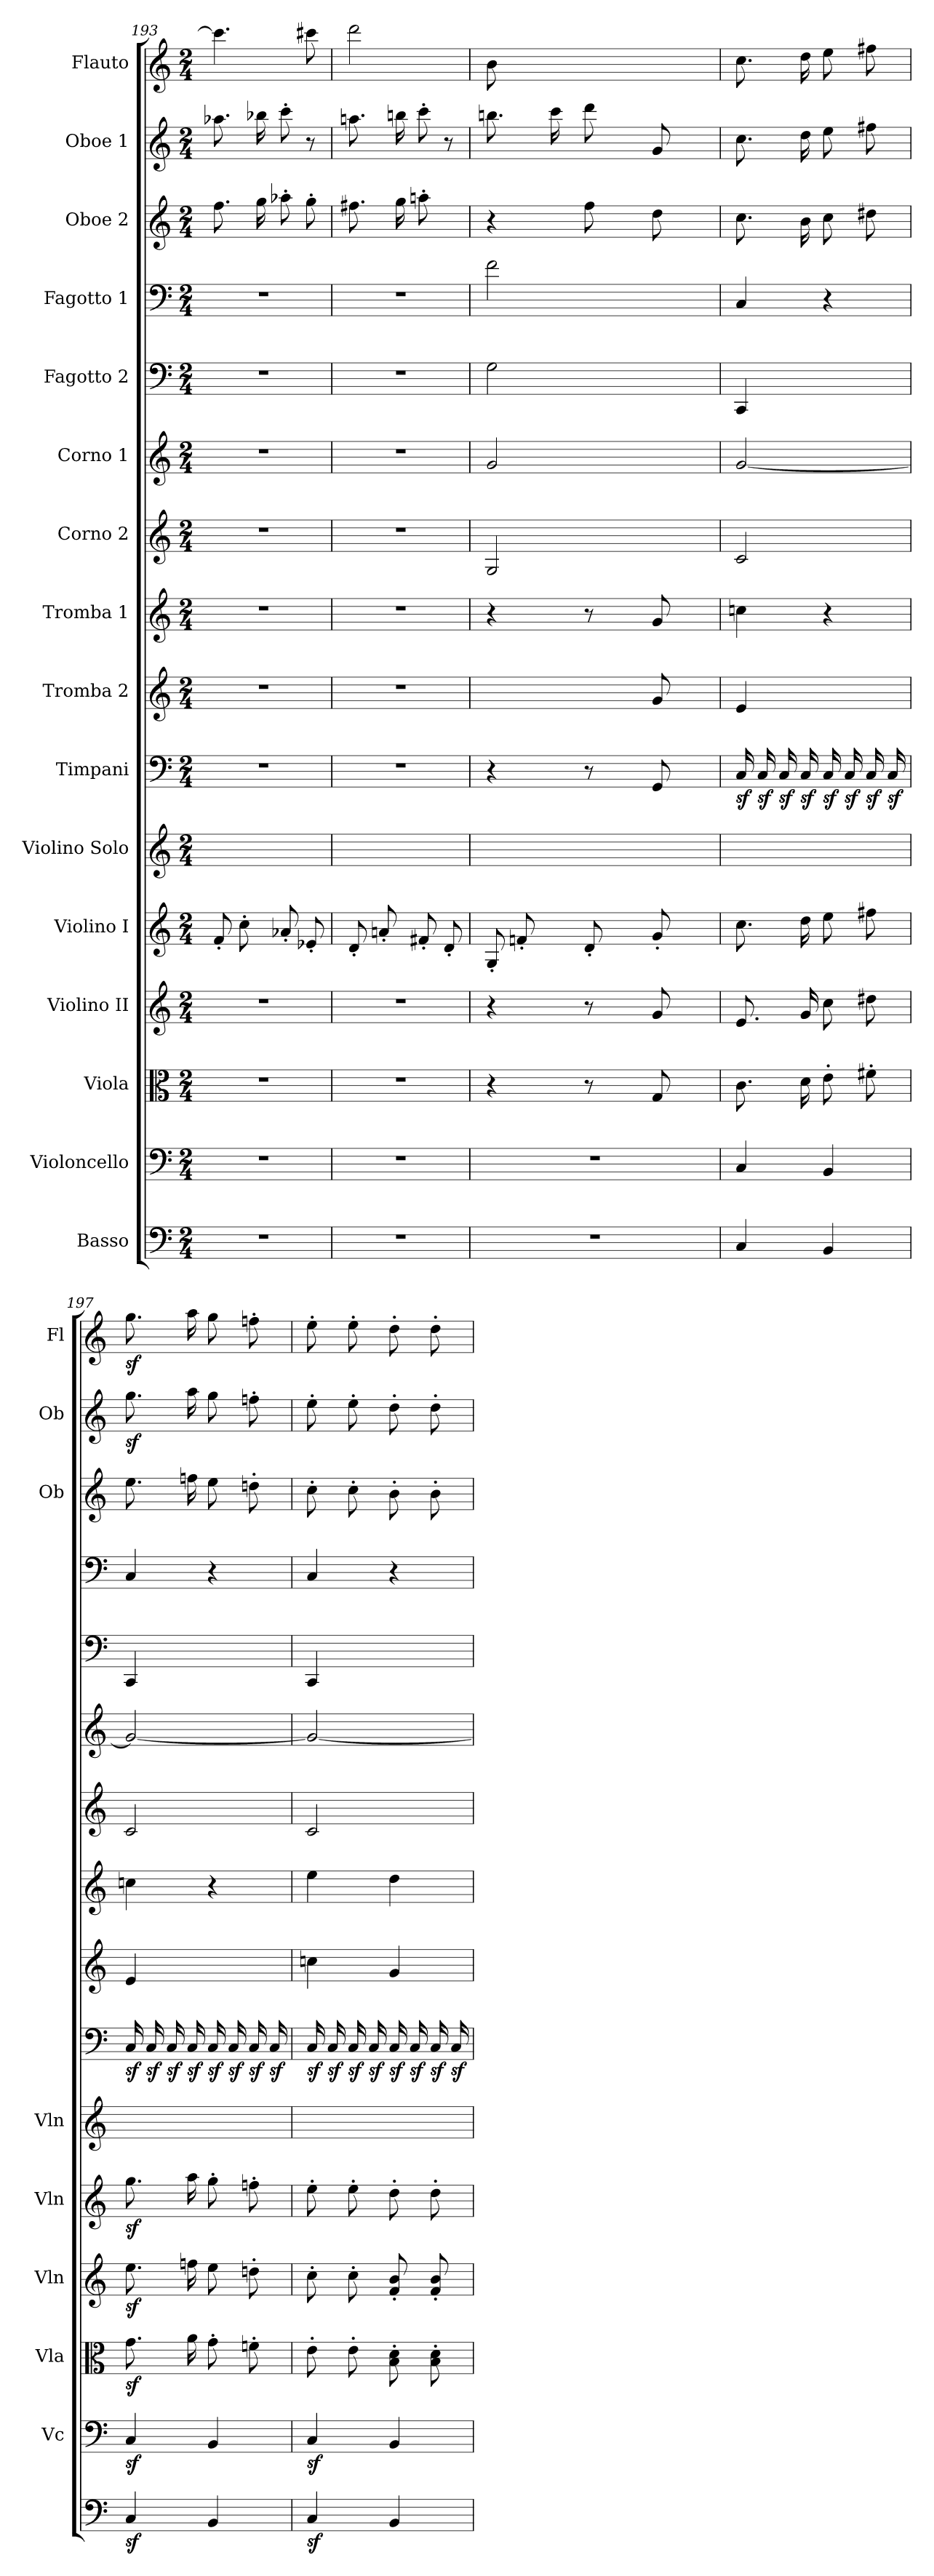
**kern	**dynam	**kern	**dynam	**kern	**dynam	**kern	**dynam	**kern	**dynam	**kern	**kern	**dynam	**kern	**kern	**kern	**kern	**kern	**kern	**kern	**kern	**dynam	**kern	**dynam
*part16	*part16	*part15	*part15	*part14	*part14	*part13	*part13	*part12	*part12	*part11	*part10	*part10	*part9	*part8	*part7	*part6	*part5	*part4	*part3	*part2	*part2	*part1	*part1
*staff16	*staff16	*staff15	*staff15	*staff14	*staff14	*staff13	*staff13	*staff12	*staff12	*staff11	*staff10	*staff10	*staff9	*staff8	*staff7	*staff6	*staff5	*staff4	*staff3	*staff2	*staff2	*staff1	*staff1
*I"Basso	*	*I"Violoncello	*	*I"Viola	*	*I"Violino II	*	*I"Violino I	*	*I"Violino Solo	*I"Timpani	*	*I"Tromba 2	*I"Tromba 1	*I"Corno 2	*I"Corno 1	*I"Fagotto 2	*I"Fagotto 1	*I"Oboe 2	*I"Oboe 1	*	*I"Flauto	*
*	*	*I'Vc	*	*I'Vla	*	*I'Vln	*	*I'Vln	*	*I'Vln	*	*	*	*	*	*	*	*	*I'Ob	*I'Ob	*	*I'Fl	*
*clefF4	*	*clefF4	*	*clefC3	*	*clefG2	*	*clefG2	*	*clefG2	*clefF4	*	*clefG2	*clefG2	*clefG2	*clefG2	*clefF4	*clefF4	*clefG2	*clefG2	*	*clefG2	*
*ITrd7c12	*	*	*	*	*	*	*	*	*	*	*	*	*ITrd1c2	*ITrd1c2	*ITrd7c12	*ITrd7c12	*	*	*	*	*	*	*
*k[]	*	*k[]	*	*k[]	*	*k[]	*	*k[]	*	*	*	*	*	*	*	*	*k[]	*k[]	*k[]	*k[]	*	*k[]	*
*M2/4	*	*M2/4	*	*M2/4	*	*M2/4	*	*M2/4	*	*M2/4	*M2/4	*	*M2/4	*M2/4	*M2/4	*M2/4	*M2/4	*M2/4	*M2/4	*M2/4	*	*M2/4	*
=193	=193	=193	=193	=193	=193	=193	=193	=193	=193	=193	=193	=193	=193	=193	=193	=193	=193	=193	=193	=193	=193	=193	=193
2r	.	2r	.	2r	.	2r	.	8f'	.	2ryy	2r	.	2r	2r	2r	2r	2r	2r	8.ff	8.aa-X	.	4.ccc]	.
.	.	.	.	.	.	.	.	8cc'	.	.	.	.	.	.	.	.	.	.	.	.	.	.	.
.	.	.	.	.	.	.	.	.	.	.	.	.	.	.	.	.	.	.	16gg	16bb-X	.	.	.
.	.	.	.	.	.	.	.	8a-X'	.	.	.	.	.	.	.	.	.	.	8aa-X'	8ccc'	.	.	.
.	.	.	.	.	.	.	.	8e-X'	.	.	.	.	.	.	.	.	.	.	8gg'	8r	.	8ccc#X	.
=194	=194	=194	=194	=194	=194	=194	=194	=194	=194	=194	=194	=194	=194	=194	=194	=194	=194	=194	=194	=194	=194	=194	=194
2r	.	2r	.	2r	.	2r	.	8d'	.	2ryy	2r	.	2r	2r	2r	2r	2r	2r	8.ff#X	8.aan	.	2ddd	.
.	.	.	.	.	.	.	.	8an'	.	.	.	.	.	.	.	.	.	.	.	.	.	.	.
.	.	.	.	.	.	.	.	.	.	.	.	.	.	.	.	.	.	.	16gg	16bbn	.	.	.
.	.	.	.	.	.	.	.	8f#X'	.	.	.	.	.	.	.	.	.	.	8aan'	8ccc'	.	.	.
.	.	.	.	.	.	.	.	8d'	.	.	.	.	.	.	.	.	.	.	8ryy	8r	.	.	.
=195	=195	=195	=195	=195	=195	=195	=195	=195	=195	=195	=195	=195	=195	=195	=195	=195	=195	=195	=195	=195	=195	=195	=195
2r	.	2r	.	4r	.	4r	.	8G'	.	2ryy	4r	.	4ryy	4r	2GG	2G	2G	2f	4r	8.bbn	.	8b	.
.	.	.	.	.	.	.	.	8fn'	.	.	.	.	.	.	.	.	.	.	.	.	.	96ryy	.
.	.	.	.	.	.	.	.	.	.	.	.	.	.	.	.	.	.	.	.	.	.	96ryy	.
.	.	.	.	.	.	.	.	.	.	.	.	.	.	.	.	.	.	.	.	.	.	96ryy	.
.	.	.	.	.	.	.	.	.	.	.	.	.	.	.	.	.	.	.	.	.	.	96ryy	.
.	.	.	.	.	.	.	.	.	.	.	.	.	.	.	.	.	.	.	.	.	.	96ryy	.
.	.	.	.	.	.	.	.	.	.	.	.	.	.	.	.	.	.	.	.	.	.	96ryy	.
.	.	.	.	.	.	.	.	.	.	.	.	.	.	.	.	.	.	.	.	16ccc	.	96ryy	.
.	.	.	.	.	.	.	.	.	.	.	.	.	.	.	.	.	.	.	.	.	.	96ryy	.
.	.	.	.	.	.	.	.	.	.	.	.	.	.	.	.	.	.	.	.	.	.	96ryy	.
.	.	.	.	.	.	.	.	.	.	.	.	.	.	.	.	.	.	.	.	.	.	96ryy	.
.	.	.	.	.	.	.	.	.	.	.	.	.	.	.	.	.	.	.	.	.	.	96ryy	.
.	.	.	.	.	.	.	.	.	.	.	.	.	.	.	.	.	.	.	.	.	.	96ryy	.
.	.	.	.	8r	.	8r	.	8d'	.	.	8r	.	8ryy	8r	.	.	.	.	8ff	8ddd	.	96ryy	.
.	.	.	.	.	.	.	.	.	.	.	.	.	.	.	.	.	.	.	.	.	.	96ryy	.
.	.	.	.	.	.	.	.	.	.	.	.	.	.	.	.	.	.	.	.	.	.	96ryy	.
.	.	.	.	.	.	.	.	.	.	.	.	.	.	.	.	.	.	.	.	.	.	96ryy	.
.	.	.	.	.	.	.	.	.	.	.	.	.	.	.	.	.	.	.	.	.	.	96ryy	.
.	.	.	.	.	.	.	.	.	.	.	.	.	.	.	.	.	.	.	.	.	.	96ryy	.
.	.	.	.	.	.	.	.	.	.	.	.	.	.	.	.	.	.	.	.	.	.	96ryy	.
.	.	.	.	.	.	.	.	.	.	.	.	.	.	.	.	.	.	.	.	.	.	96ryy	.
.	.	.	.	.	.	.	.	.	.	.	.	.	.	.	.	.	.	.	.	.	.	96ryy	.
.	.	.	.	.	.	.	.	.	.	.	.	.	.	.	.	.	.	.	.	.	.	96ryy	.
.	.	.	.	.	.	.	.	.	.	.	.	.	.	.	.	.	.	.	.	.	.	96ryy	.
.	.	.	.	.	.	.	.	.	.	.	.	.	.	.	.	.	.	.	.	.	.	96ryy	.
.	.	.	.	8G	.	8g	.	8g'	.	.	8GG	.	8f	8f	.	.	.	.	8dd	8g	.	96ryy	.
.	.	.	.	.	.	.	.	.	.	.	.	.	.	.	.	.	.	.	.	.	.	96ryy	.
.	.	.	.	.	.	.	.	.	.	.	.	.	.	.	.	.	.	.	.	.	.	96ryy	.
.	.	.	.	.	.	.	.	.	.	.	.	.	.	.	.	.	.	.	.	.	.	96ryy	.
.	.	.	.	.	.	.	.	.	.	.	.	.	.	.	.	.	.	.	.	.	.	96ryy	.
.	.	.	.	.	.	.	.	.	.	.	.	.	.	.	.	.	.	.	.	.	.	96ryy	.
.	.	.	.	.	.	.	.	.	.	.	.	.	.	.	.	.	.	.	.	.	.	96ryy	.
.	.	.	.	.	.	.	.	.	.	.	.	.	.	.	.	.	.	.	.	.	.	96ryy	.
.	.	.	.	.	.	.	.	.	.	.	.	.	.	.	.	.	.	.	.	.	.	96ryy	.
.	.	.	.	.	.	.	.	.	.	.	.	.	.	.	.	.	.	.	.	.	.	96ryy	.
.	.	.	.	.	.	.	.	.	.	.	.	.	.	.	.	.	.	.	.	.	.	96ryy	.
.	.	.	.	.	.	.	.	.	.	.	.	.	.	.	.	.	.	.	.	.	.	96ryy	.
=196	=196	=196	=196	=196	=196	=196	=196	=196	=196	=196	=196	=196	=196	=196	=196	=196	=196	=196	=196	=196	=196	=196	=196
4CC	.	4C	.	8.c	.	8.e	.	8.cc	.	2ryy	16C	sf	4d	4b-	2C	[2G	4CC	4C	8.cc	8.cc	.	8.cc	.
.	.	.	.	.	.	.	.	.	.	.	16C	sf	.	.	.	.	.	.	.	.	.	.	.
.	.	.	.	.	.	.	.	.	.	.	16C	sf	.	.	.	.	.	.	.	.	.	.	.
.	.	.	.	16d	.	16g	.	16dd	.	.	16C	sf	.	.	.	.	.	.	16b	16dd	.	16dd	.
4BBB	.	4BB	.	8e'	.	8cc	.	8ee	.	.	16C	sf	4ryy	4r	.	.	4ryy	4r	8cc	8ee	.	8ee	.
.	.	.	.	.	.	.	.	.	.	.	16C	sf	.	.	.	.	.	.	.	.	.	.	.
.	.	.	.	8f#X'	.	8dd#X	.	8ff#X	.	.	16C	sf	.	.	.	.	.	.	8dd#X	8ff#X	.	8ff#X	.
.	.	.	.	.	.	.	.	.	.	.	16C	sf	.	.	.	.	.	.	.	.	.	.	.
=197	=197	=197	=197	=197	=197	=197	=197	=197	=197	=197	=197	=197	=197	=197	=197	=197	=197	=197	=197	=197	=197	=197	=197
4CC	sf	4C	sf	8.g	sf	8.ee	sf	8.gg	sf	2ryy	16C	sf	4d	4b-	2C	2G_	4CC	4C	8.ee	8.gg	sf	8.gg	sf
.	.	.	.	.	.	.	.	.	.	.	16C	sf	.	.	.	.	.	.	.	.	.	.	.
.	.	.	.	.	.	.	.	.	.	.	16C	sf	.	.	.	.	.	.	.	.	.	.	.
.	.	.	.	16a	.	16ffn	.	16aa	.	.	16C	sf	.	.	.	.	.	.	16ffn	16aa	.	16aa	.
4BBB	.	4BB	.	8g'	.	8ee	.	8gg'	.	.	16C	sf	4ryy	4r	.	.	4ryy	4r	8ee	8gg	.	8gg	.
.	.	.	.	.	.	.	.	.	.	.	16C	sf	.	.	.	.	.	.	.	.	.	.	.
.	.	.	.	8fn'	.	8ddn'	.	8ffn'	.	.	16C	sf	.	.	.	.	.	.	8ddn'	8ffn'	.	8ffn'	.
.	.	.	.	.	.	.	.	.	.	.	16C	sf	.	.	.	.	.	.	.	.	.	.	.
=198	=198	=198	=198	=198	=198	=198	=198	=198	=198	=198	=198	=198	=198	=198	=198	=198	=198	=198	=198	=198	=198	=198	=198
4CC	sf	4C	sf	8e'	.	8cc'	.	8ee'	.	2ryy	16C	sf	4b-	4dd	2C	2G_	4CC	4C	8cc'	8ee'	.	8ee'	.
.	.	.	.	.	.	.	.	.	.	.	16C	sf	.	.	.	.	.	.	.	.	.	.	.
.	.	.	.	8e'	.	8cc'	.	8ee'	.	.	16C	sf	.	.	.	.	.	.	8cc'	8ee'	.	8ee'	.
.	.	.	.	.	.	.	.	.	.	.	16C	sf	.	.	.	.	.	.	.	.	.	.	.
4BBB	.	4BB	.	8B' 8d'	.	8f' 8b'	.	8dd'	.	.	16C	sf	4f	4cc	.	.	4ryy	4r	8b'	8dd'	.	8dd'	.
.	.	.	.	.	.	.	.	.	.	.	16C	sf	.	.	.	.	.	.	.	.	.	.	.
.	.	.	.	8B' 8d'	.	8f' 8b'	.	8dd'	.	.	16C	sf	.	.	.	.	.	.	8b'	8dd'	.	8dd'	.
.	.	.	.	.	.	.	.	.	.	.	16C	sf	.	.	.	.	.	.	.	.	.	.	.
=	=	=	=	=	=	=	=	=	=	=	=	=	=	=	=	=	=	=	=	=	=	=	=
*-	*-	*-	*-	*-	*-	*-	*-	*-	*-	*-	*-	*-	*-	*-	*-	*-	*-	*-	*-	*-	*-	*-	*-
